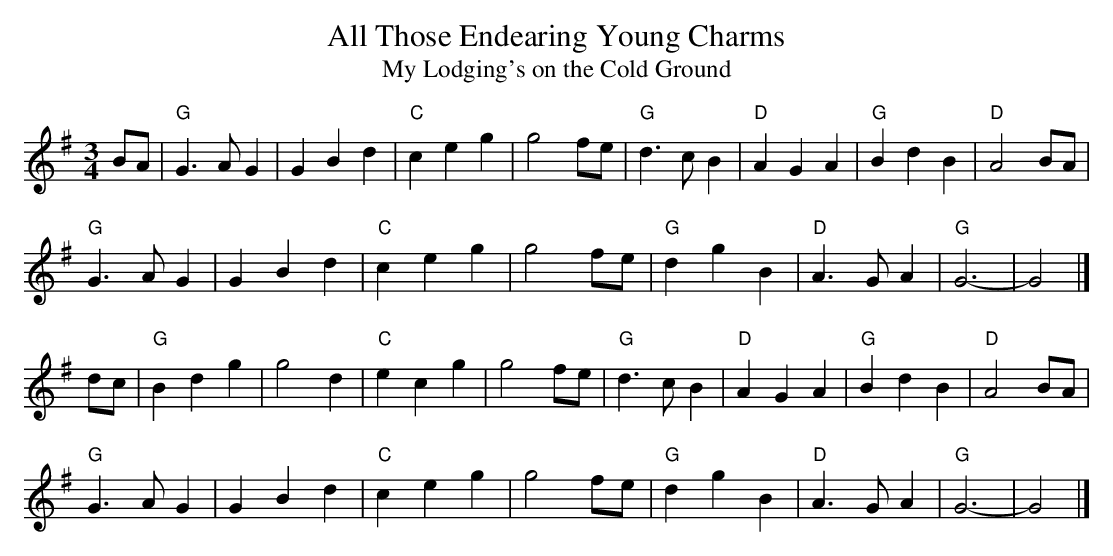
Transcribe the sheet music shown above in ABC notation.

X:1
T: All Those Endearing Young Charms
T: My Lodging's on the Cold Ground
M: 3/4
K: G
BA |\
"G"G3 A G2 | G2 B2 d2 | "C"c2 e2 g2 | g4 fe | "G"d3  c B2 | "D"A2 G2 A2 | "G"B2 d2 B2 | "D"A4 BA |
"G"G3 A G2 | G2 B2 d2 | "C"c2 e2 g2 | g4 fe | "G"d2 g2 B2 | "D"A3 G  A2 | "G"G6- | G4 |]
dc |\
"G"B2 d2 g2 | g4    d2 | "C"e2 c2 g2 | g4 fe | "G"d3  c B2 | "D"A2 G2 A2 | "G"B2 d2 B2 | "D"A4 BA |
"G"G3  A G2 | G2 B2 d2 | "C"c2 e2 g2 | g4 fe | "G"d2 g2 B2 | "D"A3  G A2 | "G"G6- | G4 |]
